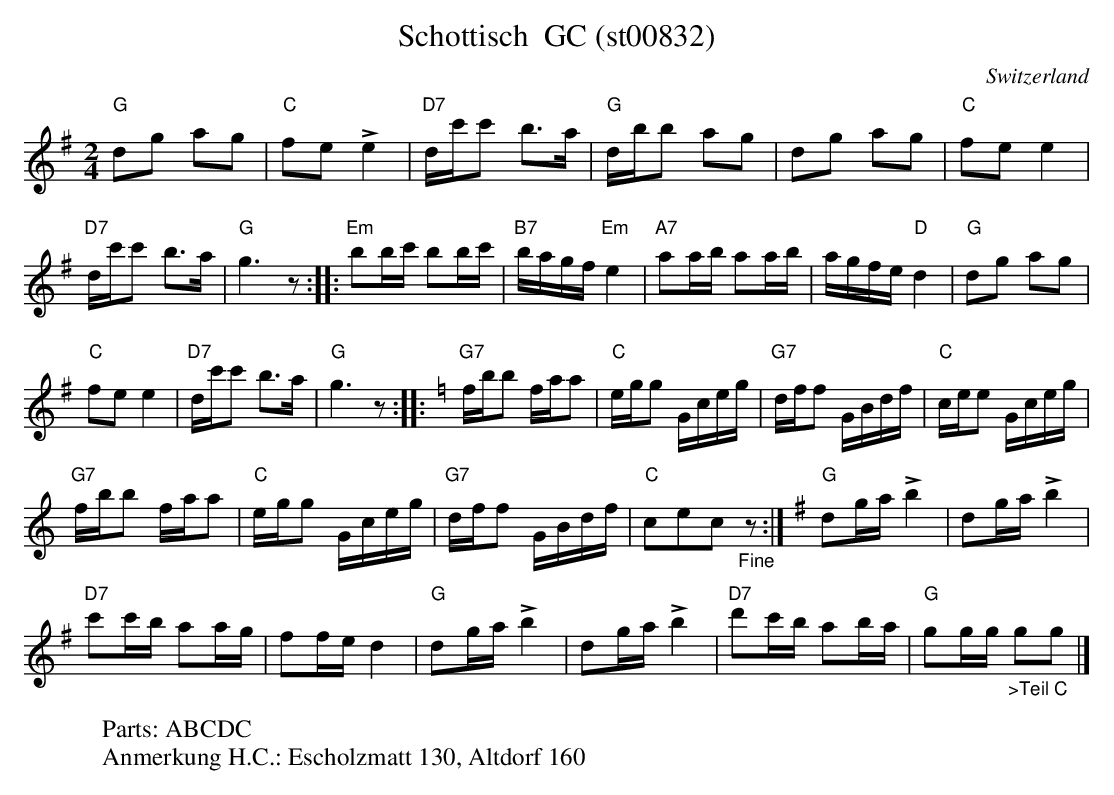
X:1
T: Schottisch  GC (st00832)
O:Switzerland
M:2/4
L:1/16
K:G major
"G"d2g2 a2g2 | "C"f2e2 !>!e4 | "D7"dc'c'2 b3a | "G"dbb2 a2g2 | d2g2 a2g2 | "C"f2e2e4 |
"D7"dc'c'2 b3a | "G"g6z2 :: "Em"b2bc' b2bc' | "B7"bagf"Em"e4 | "A7"a2ab a2ab | agfe"D"d4 | "G"d2g2 a2g2 |
"C"f2e2e4 | "D7"dc'c'2 b3a | "G"g6z2 :: [K:C] "G7"fbb2 faa2 | "C"egg2 Gceg | "G7"dff2 GBdf | "C"cee2 Gceg |
"G7"fbb2 faa2 | "C"egg2 Gceg | "G7"dff2 GBdf | "C"c2e2c2"_Fine"z2 :| [K:G] "G"d2ga !>!b4 | d2ga !>!b4 |
"D7"c'2c'b a2ag | f2fed4 | "G"d2ga !>!b4 | d2ga !>!b4 | "D7"d'2c'b a2ba | "G"g2gg "_>Teil C"g2g2 |]
W:Parts: ABCDC
W: Anmerkung H.C.: Escholzmatt 130, Altdorf 160
